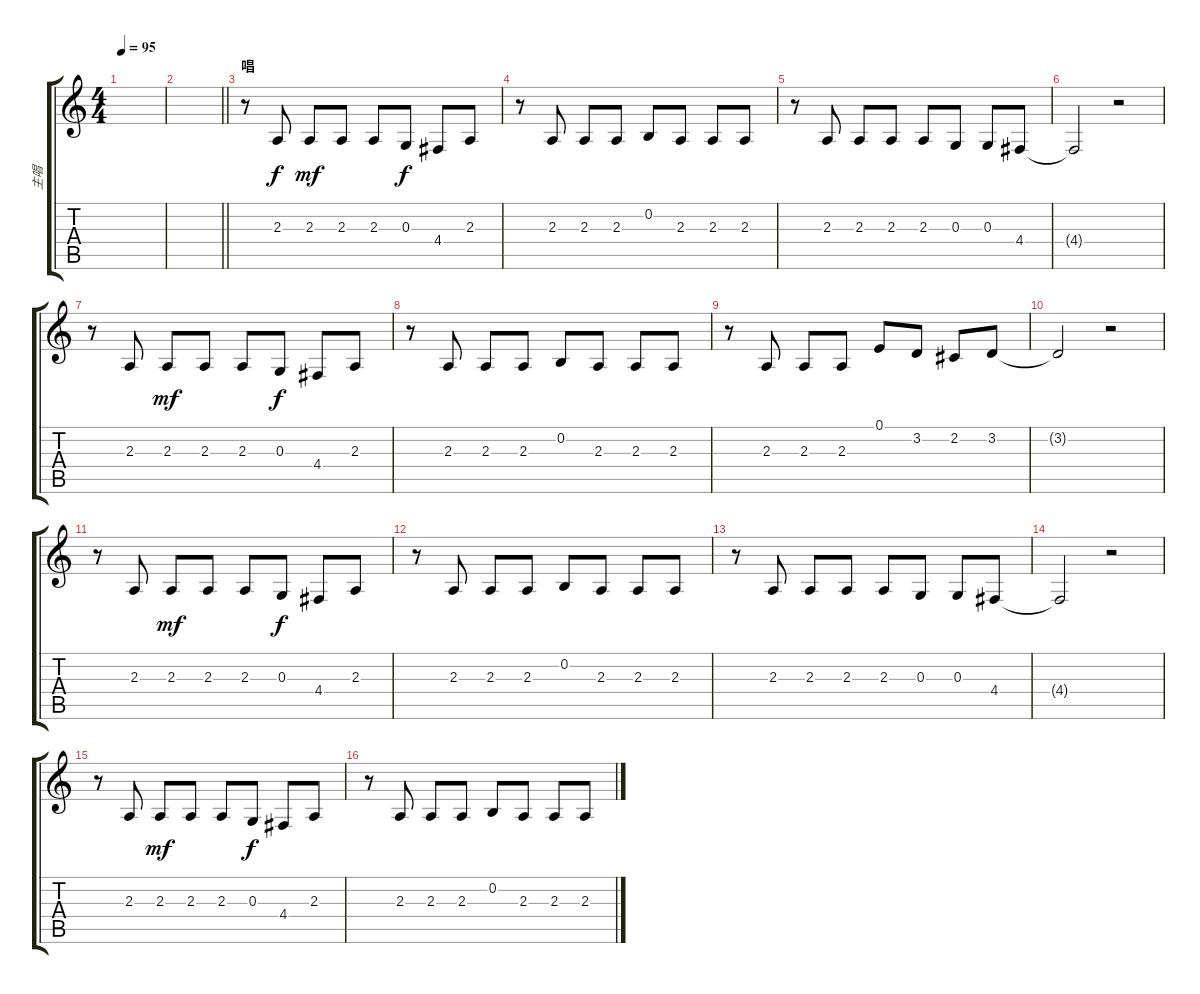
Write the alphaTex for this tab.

\track ("主唱" "主唱") {instrument cello}
\staff {score tabs}
\tuning (E4 B3 G3 D3 A2 E2) {hide}
\ts (4 4)
\tempo 95
\clef g2
\ks c
|
\barLineRight lightlight
|
\section ("" "唱")
r.8 2.3.8 2.3.8{dy mf} 2.3.8 2.3.8 0.3.8{dy f} 4.4.8 2.3.8 |
r.8 2.3.8 2.3.8 2.3.8 0.2.8 2.3.8 2.3.8 2.3.8 |
r.8 2.3.8 2.3.8 2.3.8 2.3.8 0.3.8 0.3.8 4.4.8 |
4.4{t}.2 r.2 |
r.8 2.3.8 2.3.8{dy mf} 2.3.8 2.3.8 0.3.8{dy f} 4.4.8 2.3.8 |
r.8 2.3.8 2.3.8 2.3.8 0.2.8 2.3.8 2.3.8 2.3.8 |
r.8 2.3.8 2.3.8 2.3.8 0.1.8 3.2.8 2.2.8 3.2.8 |
3.2{t}.2 r.2 |
r.8 2.3.8 2.3.8{dy mf} 2.3.8 2.3.8 0.3.8{dy f} 4.4.8 2.3.8 |
r.8 2.3.8 2.3.8 2.3.8 0.2.8 2.3.8 2.3.8 2.3.8 |
r.8 2.3.8 2.3.8 2.3.8 2.3.8 0.3.8 0.3.8 4.4.8 |
4.4{t}.2 r.2 |
r.8 2.3.8 2.3.8{dy mf} 2.3.8 2.3.8 0.3.8{dy f} 4.4.8 2.3.8 |
r.8 2.3.8 2.3.8 2.3.8 0.2.8 2.3.8 2.3.8 2.3.8
